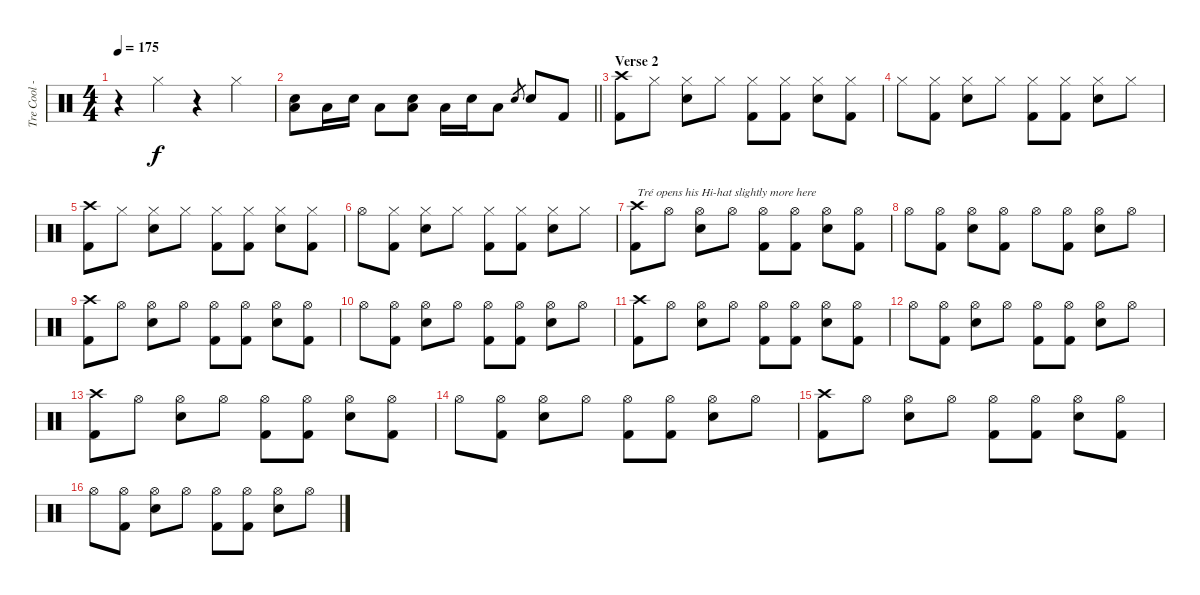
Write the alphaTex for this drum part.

\track ("Tre Cool - Percussion" "Tre Cool -") {instrument percussion}
\staff {score}
\articulation defaults
\ts (4 4)
\tempo 175
\clef neutral
\ks c
r.4{dy f} "Hi-Hat (closed)".4 r.4 "Hi-Hat (closed)".4 |
\barLineRight lightlight
("Electric Snare (hit)" "Low Floor Tom (hit)").8 "Low Floor Tom (hit)".16 "Electric Snare (hit)".16 "Low Floor Tom (hit)".8 ("Electric Snare (hit)" "Low Floor Tom (hit)").8 "Low Floor Tom (hit)".16 "Electric Snare (hit)".16 "Low Floor Tom (hit)".8 "Electric Snare (hit)".8{gr} "Electric Snare (hit)".8 "Kick (hit) 2".8 |
\section ("" "Verse 2")
("Crash high (hit)" "Kick (hit) 2").8 "Hi-Hat (closed)".8 ("Hi-Hat (closed)" "Electric Snare (hit)").8 "Hi-Hat (closed)".8 ("Hi-Hat (closed)" "Kick (hit) 2").8 ("Hi-Hat (closed)" "Kick (hit) 2").8 ("Hi-Hat (closed)" "Electric Snare (hit)").8 ("Hi-Hat (closed)" "Kick (hit) 2").8 |
"Hi-Hat (closed)".8 ("Hi-Hat (closed)" "Kick (hit) 2").8 ("Hi-Hat (closed)" "Electric Snare (hit)").8 "Hi-Hat (closed)".8 ("Hi-Hat (closed)" "Kick (hit) 2").8 ("Hi-Hat (closed)" "Kick (hit) 2").8 ("Hi-Hat (closed)" "Electric Snare (hit)").8 "Hi-Hat (closed)".8 |
("Crash high (hit)" "Kick (hit) 2").8 "Hi-Hat (closed)".8 ("Hi-Hat (closed)" "Electric Snare (hit)").8 "Hi-Hat (closed)".8 ("Hi-Hat (closed)" "Kick (hit) 2").8 ("Hi-Hat (closed)" "Kick (hit) 2").8 ("Hi-Hat (closed)" "Electric Snare (hit)").8 ("Hi-Hat (closed)" "Kick (hit) 2").8 |
"Hi-Hat (open)".8 ("Hi-Hat (closed)" "Kick (hit) 2").8 ("Hi-Hat (closed)" "Electric Snare (hit)").8 "Hi-Hat (closed)".8 ("Hi-Hat (closed)" "Kick (hit) 2").8 ("Hi-Hat (closed)" "Kick (hit) 2").8 ("Hi-Hat (closed)" "Electric Snare (hit)").8 "Hi-Hat (closed)".8 |
("Crash high (hit)" "Kick (hit) 2").8{txt "Tré opens his Hi-hat slightly more here"} "Hi-Hat (open)".8 ("Hi-Hat (open)" "Electric Snare (hit)").8 "Hi-Hat (open)".8 ("Hi-Hat (open)" "Kick (hit) 2").8 ("Hi-Hat (open)" "Kick (hit) 2").8 ("Hi-Hat (open)" "Electric Snare (hit)").8 ("Hi-Hat (open)" "Kick (hit) 2").8 |
"Hi-Hat (open)".8 ("Hi-Hat (open)" "Kick (hit) 2").8 ("Hi-Hat (open)" "Electric Snare (hit)").8 ("Hi-Hat (open)" "Kick (hit) 2").8 "Hi-Hat (open)".8 ("Hi-Hat (open)" "Kick (hit) 2").8 ("Hi-Hat (open)" "Electric Snare (hit)").8 "Hi-Hat (open)".8 |
("Crash high (hit)" "Kick (hit) 2").8 "Hi-Hat (open)".8 ("Hi-Hat (open)" "Electric Snare (hit)").8 "Hi-Hat (open)".8 ("Hi-Hat (open)" "Kick (hit) 2").8 ("Hi-Hat (open)" "Kick (hit) 2").8 ("Hi-Hat (open)" "Electric Snare (hit)").8 ("Hi-Hat (open)" "Kick (hit) 2").8 |
"Hi-Hat (open)".8 ("Hi-Hat (open)" "Kick (hit) 2").8 ("Hi-Hat (open)" "Electric Snare (hit)").8 "Hi-Hat (open)".8 ("Hi-Hat (open)" "Kick (hit) 2").8 ("Hi-Hat (open)" "Kick (hit) 2").8 ("Hi-Hat (open)" "Electric Snare (hit)").8 "Hi-Hat (open)".8 |
("Crash high (hit)" "Kick (hit) 2").8 "Hi-Hat (open)".8 ("Hi-Hat (open)" "Electric Snare (hit)").8 "Hi-Hat (open)".8 ("Hi-Hat (open)" "Kick (hit) 2").8 ("Hi-Hat (open)" "Kick (hit) 2").8 ("Hi-Hat (open)" "Electric Snare (hit)").8 ("Hi-Hat (open)" "Kick (hit) 2").8 |
"Hi-Hat (open)".8 ("Hi-Hat (open)" "Kick (hit) 2").8 ("Hi-Hat (open)" "Electric Snare (hit)").8 "Hi-Hat (open)".8 ("Hi-Hat (open)" "Kick (hit) 2").8 ("Hi-Hat (open)" "Kick (hit) 2").8 ("Hi-Hat (open)" "Electric Snare (hit)").8 "Hi-Hat (open)".8 |
("Crash high (hit)" "Kick (hit) 2").8 "Hi-Hat (open)".8 ("Hi-Hat (open)" "Electric Snare (hit)").8 "Hi-Hat (open)".8 ("Hi-Hat (open)" "Kick (hit) 2").8 ("Hi-Hat (open)" "Kick (hit) 2").8 ("Hi-Hat (open)" "Electric Snare (hit)").8 ("Hi-Hat (open)" "Kick (hit) 2").8 |
"Hi-Hat (open)".8 ("Hi-Hat (open)" "Kick (hit) 2").8 ("Hi-Hat (open)" "Electric Snare (hit)").8 "Hi-Hat (open)".8 ("Hi-Hat (open)" "Kick (hit) 2").8 ("Hi-Hat (open)" "Kick (hit) 2").8 ("Hi-Hat (open)" "Electric Snare (hit)").8 "Hi-Hat (open)".8 |
("Crash high (hit)" "Kick (hit) 2").8 "Hi-Hat (open)".8 ("Hi-Hat (open)" "Electric Snare (hit)").8 "Hi-Hat (open)".8 ("Hi-Hat (open)" "Kick (hit) 2").8 ("Hi-Hat (open)" "Kick (hit) 2").8 ("Hi-Hat (open)" "Electric Snare (hit)").8 ("Hi-Hat (open)" "Kick (hit) 2").8 |
"Hi-Hat (open)".8 ("Hi-Hat (open)" "Kick (hit) 2").8 ("Hi-Hat (open)" "Electric Snare (hit)").8 "Hi-Hat (open)".8 ("Hi-Hat (open)" "Kick (hit) 2").8 ("Hi-Hat (open)" "Kick (hit) 2").8 ("Hi-Hat (open)" "Electric Snare (hit)").8 "Hi-Hat (open)".8
